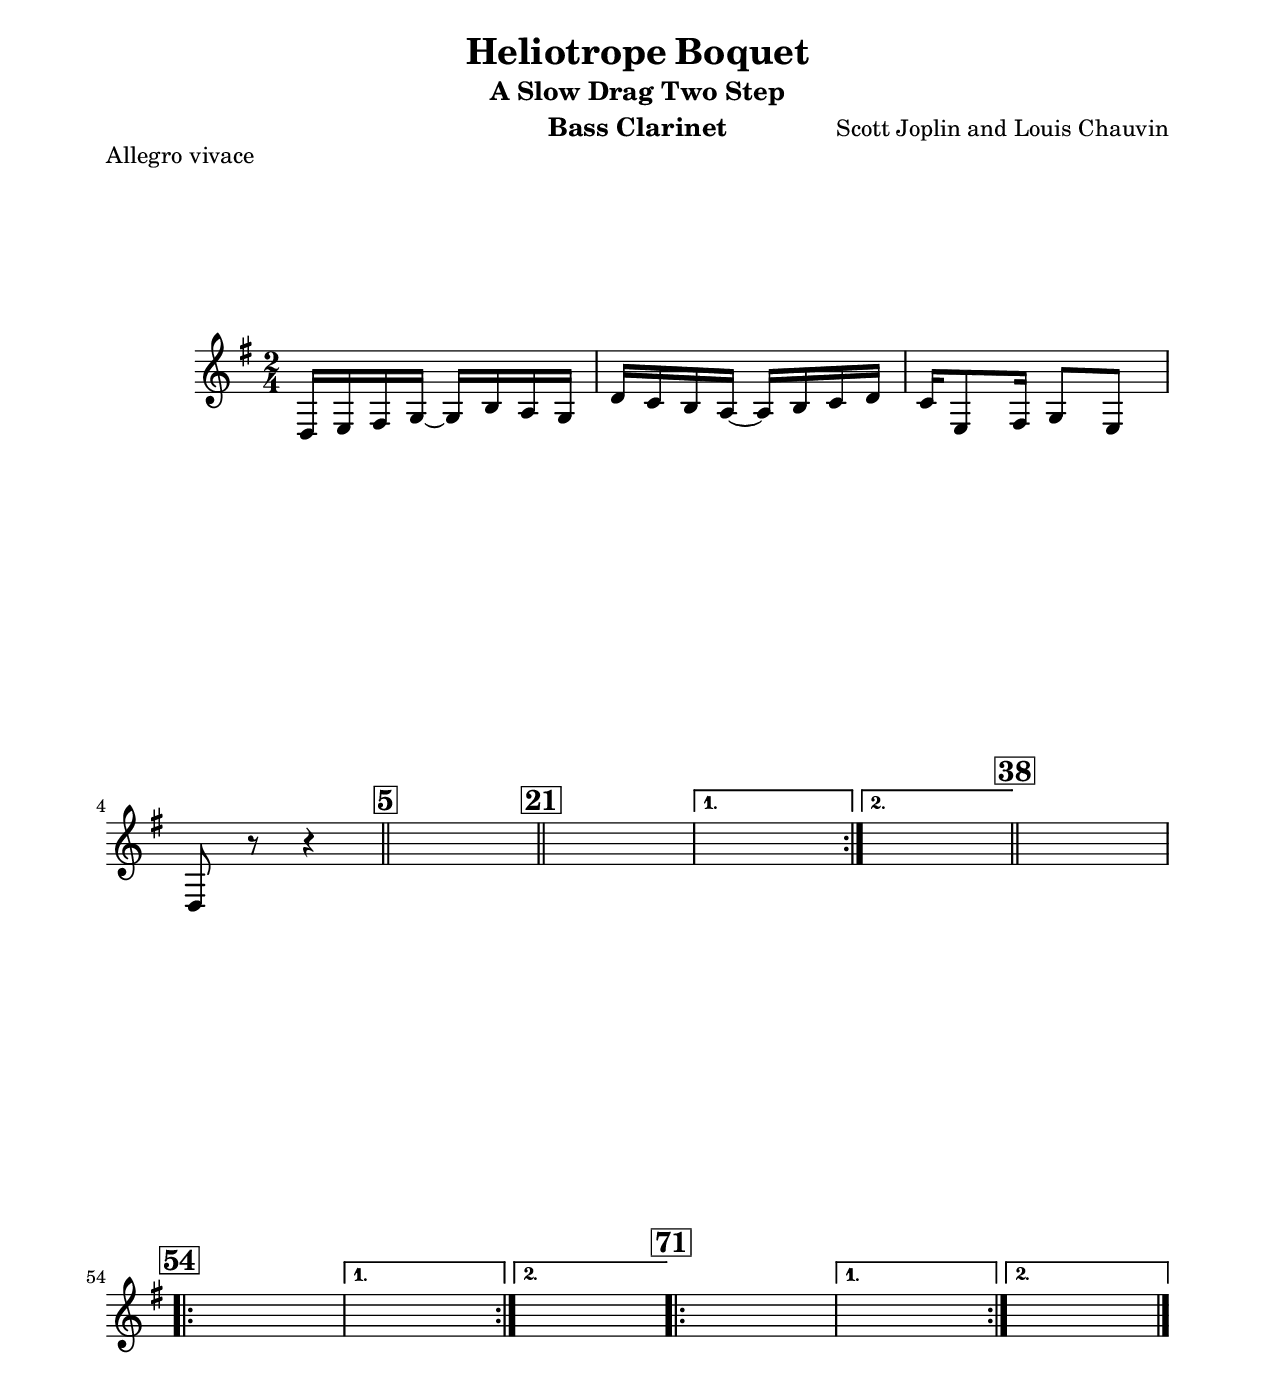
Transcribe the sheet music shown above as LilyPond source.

\version "2.22.2"

\include "defs.lyi"
\version "2.22.2"

\include "defs.lyi"

bassclarinetDynamics =
{
  s2*4 |
  % 5
  s2*16 |

  \repeat volta 2
  {
    % 21
    s2*15 |
  }
  \alternative
  {
    {
      s2 |
    }
    {
      s2 |
    }
  }

  % 38
  s2*16 |

  \repeat volta 2
  {
    % 54
    s2*15 |
  }
  \alternative
  {
    {
      s2 |
    }
    {
      s2 |
    }
  }

  \repeat volta 2
  {
    % 71
    s2*15 |
  }
  \alternative
  {
    {
      s2 |
    }
    {
      s2 |
    }
  }
}


bassclarinetCues =
{
  \time 2/4
  \key g \major

  s2*87 |
}


bassclarinetNotCues =
{
  \time 2/4
  \key g \major

  s2*87 |
}


bassclarinetNotes =
{
  d16 e fis g~g b a g |
  d'16 c b a~a b c d |
  c16 e,8 fis16 g8 e |
  d8 r r4 |

  % 5
  s2*16 |

  \repeat volta 2
  {
    % 21
    s2*15 |
  }
  \alternative
  {
    {
      s2 |
    }
    {
      s2 |
    }
  }

  % 38
  s2*16 |

  \repeat volta 2
  {
    % 54
    s2*15 |
  }
  \alternative
  {
    {
      s2 |
    }
    {
      s2 |
    }
  }

  \repeat volta 2
  {
    % 71
    s2*15 |
  }
  \alternative
  {
    {
      s2 |
    }
    {
      s2 |
    }
  }
}

bassclarinetScore = \transpose c bes \relative c { << \bassclarinetNotes \bassclarinetNotCues \bassclarinetDynamics >> }
bassclarinetBesScore = \transpose bes bes \relative c { << \bassclarinetNotes \bassclarinetNotCues \bassclarinetDynamics >> }
bassclarinetBesPart  = \transpose bes bes \relative c { << \bassclarinetNotes \bassclarinetCues    \bassclarinetDynamics >> }


instrument = "Bass Clarinet"

notes = \bassclarinetBesPart

\include "Part.lyi"
